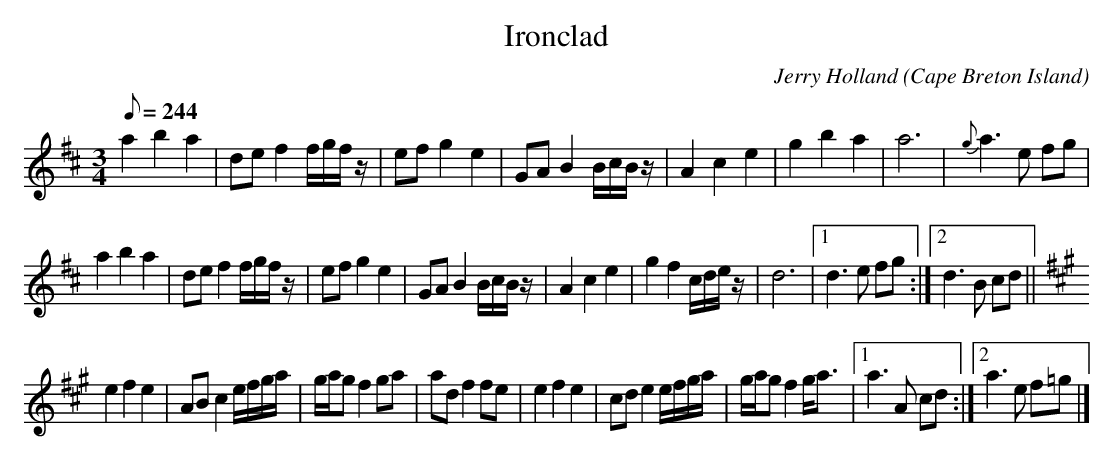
X:1
T:Ironclad
C:Jerry Holland
O:Cape Breton Island
L:1/8
Q:244
M:3/4
K:D
a2 b2 a2|de f2 f/g/f/ z/|ef g2 e2|GA B2 B/c/B/ z/|\
A2 c2 e2|g2 b2 a2|a6|{g}a3 e fg|
a2 b2 a2|de f2 f/g/f/ z/|ef g2 e2|GA B2 B/c/B/ z/|\
A2 c2 e2|g2 f2 c/d/e/ z/|d6|1d3 e fg:|2d3 B cd||
K:A
e2 f2 e2|AB c2 e/f/g/a/|g/a/g f2 ga|ad f2 fe|\
e2 f2 e2|cd e2 e/f/g/a/|g/a/g f2 g<a|1a3 A cd:|2a3 e f=g|]
